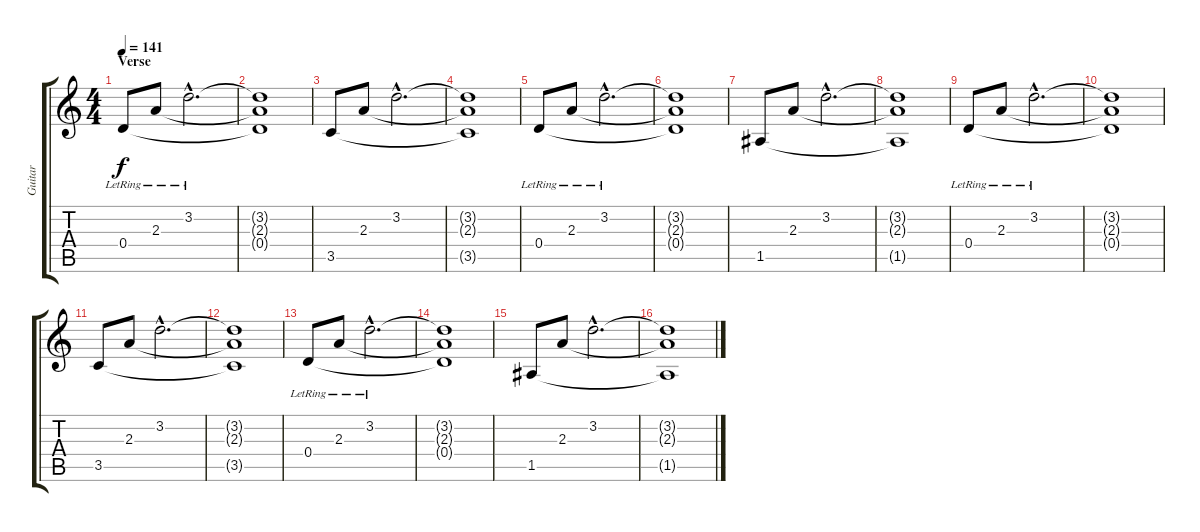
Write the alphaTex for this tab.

\track ("Guitar" "Guitar") {instrument electricguitarjazz}
\staff {score tabs}
\tuning (E4 B3 G3 D3 A2 E2) {hide}
\ts (4 4)
\section ("" "Verse")
\tempo 141
\clef g2
\ks c
0.4{lr}.8{dy f} 2.3{lr}.8 3.2{hac lr}.2{d} |
(3.2{t} 2.3{t} 0.4{t}).1 |
3.5.8 2.3.8 3.2{hac}.2{d} |
(3.2{t} 2.3{t} 3.5{t}).1 |
0.4{lr}.8 2.3{lr}.8 3.2{hac lr}.2{d} |
(3.2{t} 2.3{t} 0.4{t}).1 |
1.5.8 2.3.8 3.2{hac}.2{d} |
(3.2{t} 2.3{t} 1.5{t}).1 |
0.4{lr}.8 2.3{lr}.8 3.2{hac lr}.2{d} |
(3.2{t} 2.3{t} 0.4{t}).1 |
3.5.8 2.3.8 3.2{hac}.2{d} |
(3.2{t} 2.3{t} 3.5{t}).1 |
0.4{lr}.8 2.3{lr}.8 3.2{hac lr}.2{d} |
(3.2{t} 2.3{t} 0.4{t}).1 |
1.5.8 2.3.8 3.2{hac}.2{d} |
(3.2{t} 2.3{t} 1.5{t}).1
